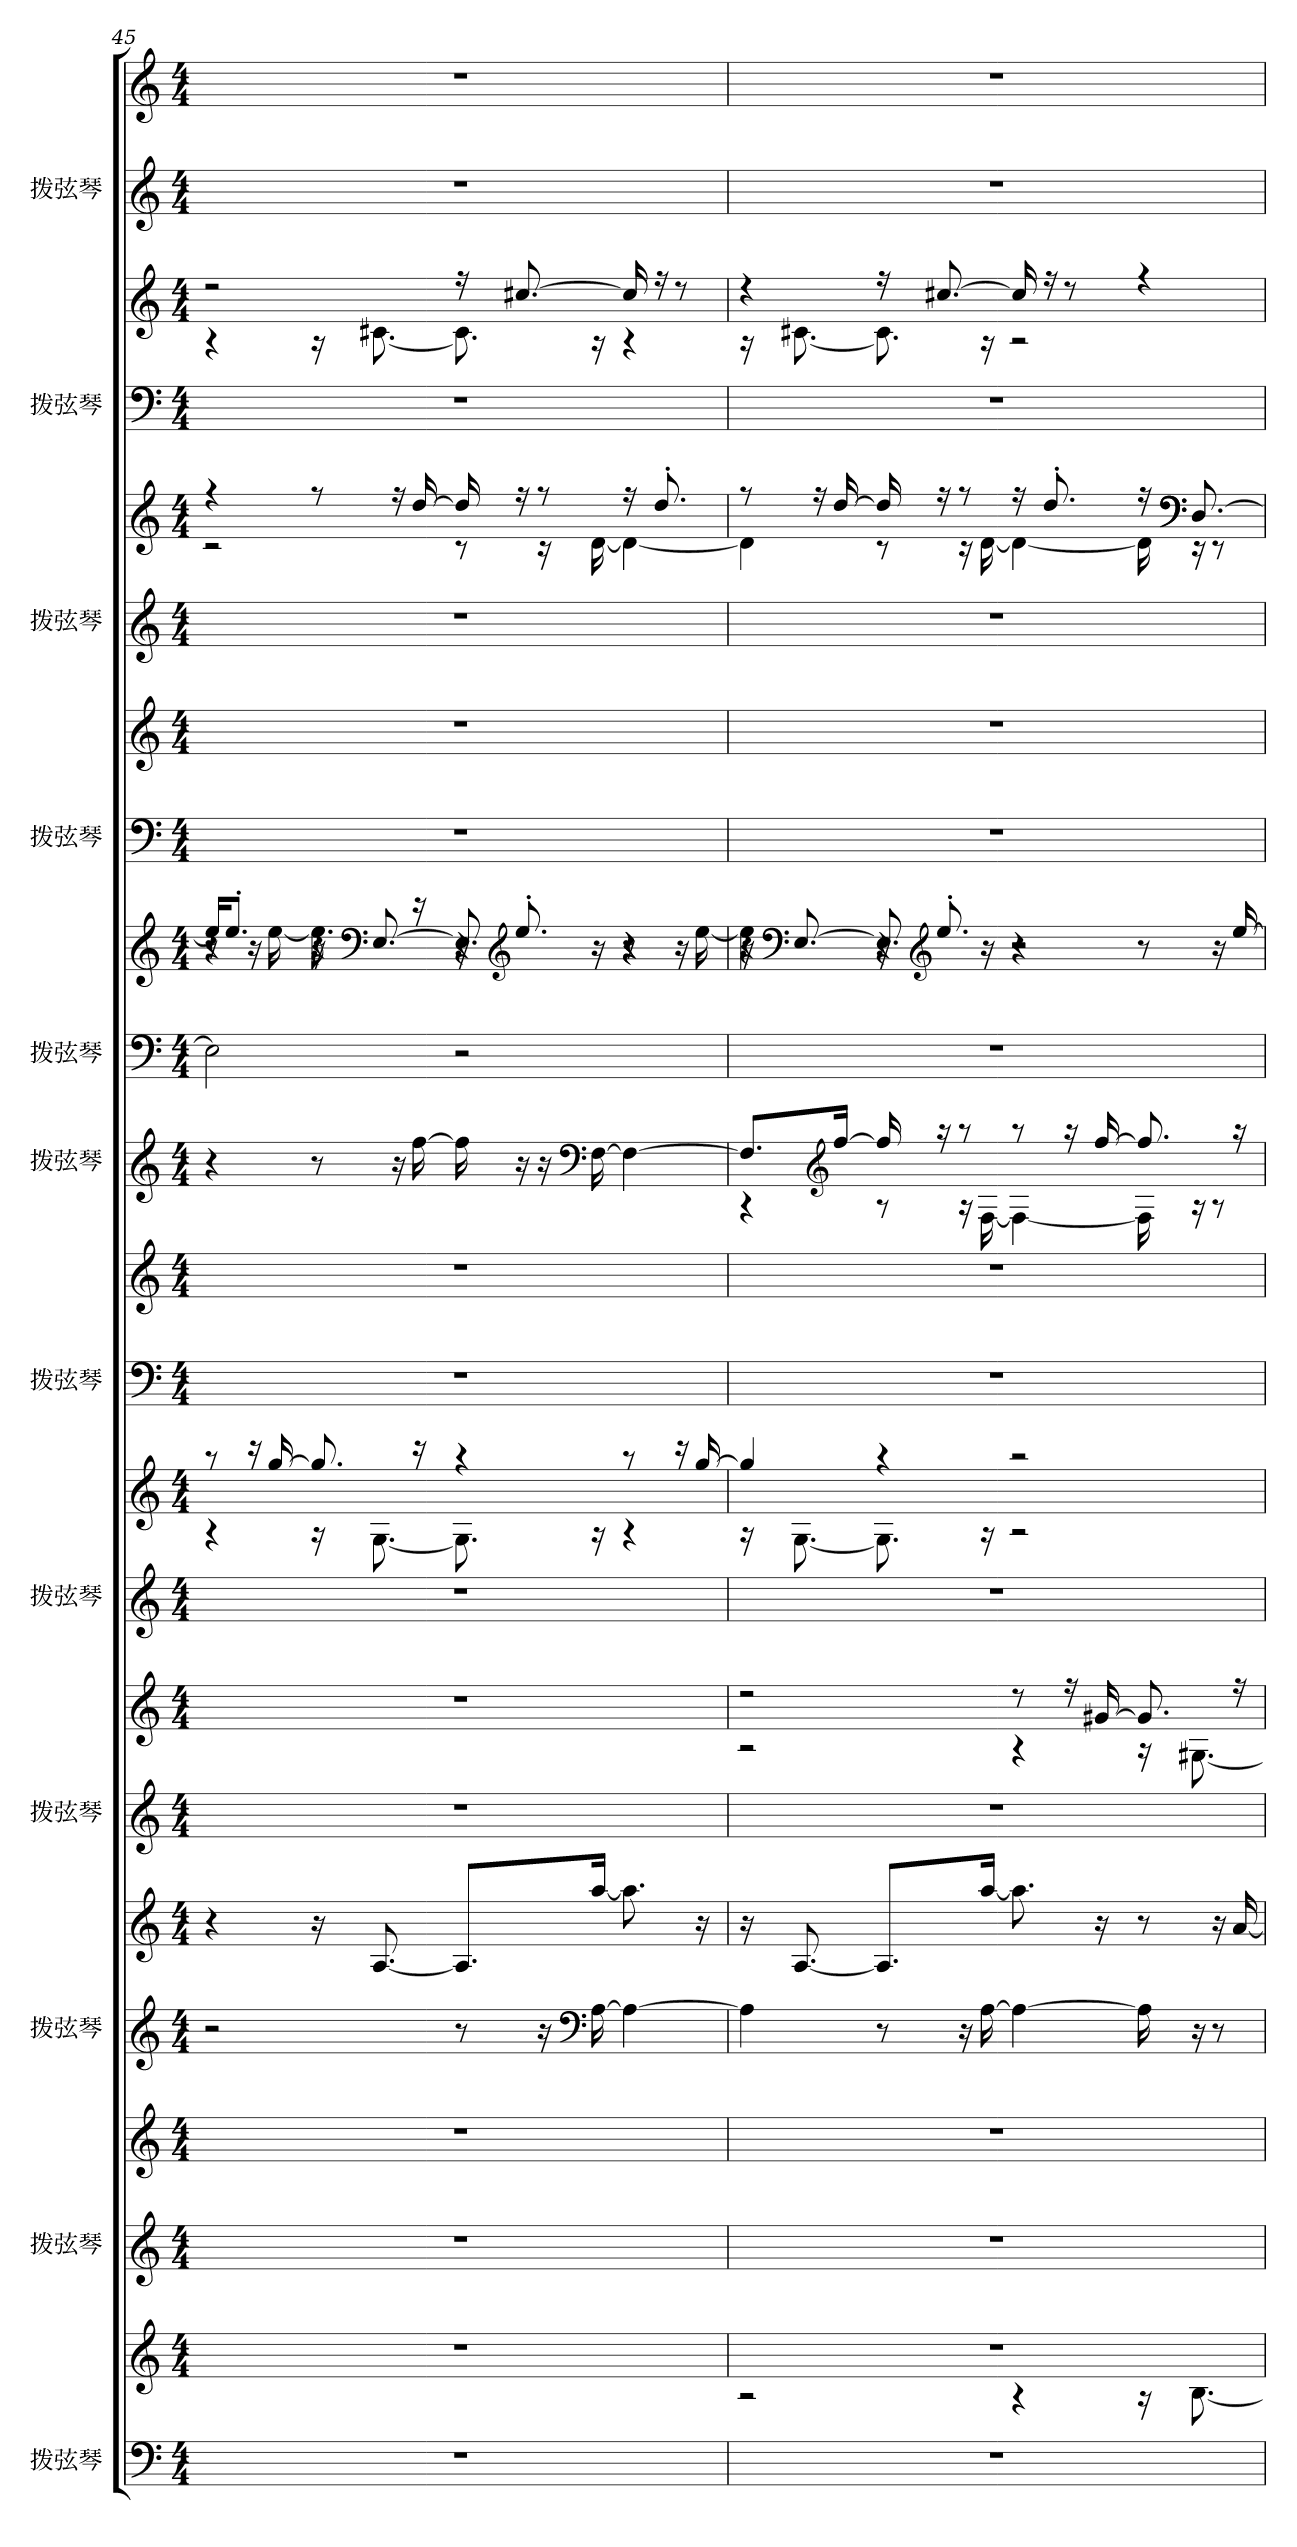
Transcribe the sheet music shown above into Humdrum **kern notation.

**kern	**kern	**kern	**kern	**kern	**kern	**kern	**kern	**kern	**kern	**kern	**kern	**kern	**kern	**kern	**kern	**kern	**kern	**kern	**kern	**kern	**kern	**kern
*part12	*part12	*part11	*part11	*part10	*part10	*part9	*part9	*part8	*part8	*part7	*part7	*part6	*part5	*part5	*part4	*part4	*part3	*part3	*part2	*part2	*part1	*part1
*staff23	*staff22	*staff21	*staff20	*staff19	*staff18	*staff17	*staff16	*staff15	*staff14	*staff13	*staff12	*staff11	*staff10	*staff9	*staff8	*staff7	*staff6	*staff5	*staff4	*staff3	*staff2	*staff1
*I"拨弦琴	*	*I"拨弦琴	*	*I"拨弦琴	*	*I"拨弦琴	*	*I"拨弦琴	*	*I"拨弦琴	*	*I"拨弦琴	*I"拨弦琴	*	*I"拨弦琴	*	*I"拨弦琴	*	*I"拨弦琴	*	*I"拨弦琴	*
!!LO:PB:g=z
*clefF4	*clefG2	*clefG2	*clefG2	*clefG2	*clefG2	*clefG2	*clefG2	*clefG2	*clefG2	*clefF4	*clefG2	*clefG2	*clefF4	*clefG2	*clefF4	*clefG2	*clefG2	*clefG2	*clefF4	*clefG2	*clefG2	*clefG2
*k[]	*k[]	*k[]	*k[]	*k[]	*k[]	*k[]	*k[]	*k[]	*k[]	*k[]	*k[]	*k[]	*k[]	*k[]	*k[]	*k[]	*k[]	*k[]	*k[]	*k[]	*k[]	*k[]
*M4/4	*M4/4	*M4/4	*M4/4	*M4/4	*M4/4	*M4/4	*M4/4	*M4/4	*M4/4	*M4/4	*M4/4	*M4/4	*M4/4	*M4/4	*M4/4	*M4/4	*M4/4	*M4/4	*M4/4	*M4/4	*M4/4	*M4/4
=45	=45	=45	=45	=45	=45	=45	=45	=45	=45	=45	=45	=45	=45	=45	=45	=45	=45	=45	=45	=45	=45	=45
*	*	*	*	*	*	*	*	*	*^	*	*	*	*	*^	*	*	*	*^	*	*^	*	*
*	*	*	*	*	*	*	*	*	*	*	*	*	*	*	*	*^	*	*	*	*	*	*	*	*	*	*
1r	1r	1r	1r	2r	4r	1r	1r	1r	8r	4r	1r	1r	4r	2E\]	16ee/KL]	8r	4r	1r	1r	1r	4r	2r	1r	2r	4r	1r	1r
.	.	.	.	.	.	.	.	.	.	.	.	.	.	.	8.ee'/J	.	.	.	.	.	.	.	.	.	.	.	.
.	.	.	.	.	.	.	.	.	16r	.	.	.	.	.	.	16r	.	.	.	.	.	.	.	.	.	.	.
.	.	.	.	.	.	.	.	.	[16gg/	.	.	.	.	.	.	[16ee\	.	.	.	.	.	.	.	.	.	.	.
.	.	.	.	.	16r	.	.	.	8.gg/]	16r	.	.	8r	.	4r	8.ee\]	16r	.	.	.	8r	.	.	.	16r	.	.
*	*	*	*	*	*	*	*	*	*	*	*	*	*	*	*clefF4	*	*	*	*	*	*	*	*	*	*	*	*
.	.	.	.	.	[8.A/	.	.	.	.	[8.G\	.	.	.	.	.	.	[8.E/	.	.	.	.	.	.	.	[8.c#X\	.	.
.	.	.	.	.	.	.	.	.	.	.	.	.	16r	.	.	.	.	.	.	.	16r	.	.	.	.	.	.
.	.	.	.	.	.	.	.	.	16r	.	.	.	[16ff\	.	.	16r	.	.	.	.	[16dd/	.	.	.	.	.	.
.	.	.	.	8r	8.A/L]	.	.	.	4r	8.G\]	.	.	16ff\]	2r	16r	4r	8.E/]	.	.	.	16dd/]	8r	.	16r	8.c#\]	.	.
*	*	*	*	*	*	*	*	*	*	*	*	*	*	*	*clefG2	*	*	*	*	*	*	*	*	*	*	*	*
.	.	.	.	.	.	.	.	.	.	.	.	.	16r	.	8.ee'/	.	.	.	.	.	16r	.	.	[8.cc#X/	.	.	.
.	.	.	.	16r	.	.	.	.	.	.	.	.	16r	.	.	.	.	.	.	.	8r	16r	.	.	.	.	.
*	*	*	*	*clefF4	*	*	*	*	*	*	*	*	*clefF4	*	*	*	*	*	*	*	*	*	*	*	*	*	*
.	.	.	.	[16A\	[16aa/Jk	.	.	.	.	16r	.	.	[16F\	.	.	.	16r	.	.	.	.	[16d\	.	.	16r	.	.
.	.	.	.	4A\_	8.aa\]	.	.	.	8r	4r	.	.	4F\_	.	4r	8r	4r	.	.	.	16r	4d\_	.	16cc#/]	4r	.	.
.	.	.	.	.	.	.	.	.	.	.	.	.	.	.	.	.	.	.	.	.	8.dd'/	.	.	16r	.	.	.
.	.	.	.	.	.	.	.	.	16r	.	.	.	.	.	.	16r	.	.	.	.	.	.	.	8r	.	.	.
.	.	.	.	.	16r	.	.	.	[16gg/	.	.	.	.	.	.	[16ee\	.	.	.	.	.	.	.	.	.	.	.
!!LO:PB:g=z
=46	=46	=46	=46	=46	=46	=46	=46	=46	=46	=46	=46	=46	=46	=46	=46	=46	=46	=46	=46	=46	=46	=46	=46	=46	=46	=46	=46
*	*^	*	*	*	*	*	*^	*	*	*	*	*	*^	*	*	*	*	*	*	*	*	*	*	*	*	*	*
1r	1r	2r	1r	1r	4A\]	16r	1r	2r	2r	1r	4gg/]	16r	1r	1r	8.F/L]	4r	1r	4r	4ee\]	16r	1r	1r	1r	8r	4d\]	1r	4r	16r	1r	1r
*	*	*	*	*	*	*	*	*	*	*	*	*	*	*	*	*	*	*clefF4	*	*	*	*	*	*	*	*	*	*	*	*
.	.	.	.	.	.	[8.A/	.	.	.	.	.	[8.G\	.	.	.	.	.	.	.	[8.E/	.	.	.	.	.	.	.	[8.c#X\	.	.
.	.	.	.	.	.	.	.	.	.	.	.	.	.	.	.	.	.	.	.	.	.	.	.	16r	.	.	.	.	.	.
*	*	*	*	*	*	*	*	*	*	*	*	*	*	*	*clefG2	*	*	*	*	*	*	*	*	*	*	*	*	*	*	*
.	.	.	.	.	.	.	.	.	.	.	.	.	.	.	[16ff/Jk	.	.	.	.	.	.	.	.	[16dd/	.	.	.	.	.	.
.	.	.	.	.	8r	8.A/L]	.	.	.	.	4r	8.G\]	.	.	16ff/]	8r	.	16r	4r	8.E/]	.	.	.	16dd/]	8r	.	16r	8.c#\]	.	.
*	*	*	*	*	*	*	*	*	*	*	*	*	*	*	*	*	*	*clefG2	*	*	*	*	*	*	*	*	*	*	*	*
.	.	.	.	.	.	.	.	.	.	.	.	.	.	.	16r	.	.	8.ee'/	.	.	.	.	.	16r	.	.	[8.cc#X/	.	.	.
.	.	.	.	.	16r	.	.	.	.	.	.	.	.	.	8r	16r	.	.	.	.	.	.	.	8r	16r	.	.	.	.	.
.	.	.	.	.	[16A\	[16aa/Jk	.	.	.	.	.	16r	.	.	.	[16F\	.	.	.	16r	.	.	.	.	[16d\	.	.	16r	.	.
.	.	4r	.	.	4A\_	8.aa\]	.	8r	4r	.	2r	2r	.	.	8r	4F\_	.	4r	2r	2r	.	.	.	16r	4d\_	.	16cc#/]	2r	.	.
.	.	.	.	.	.	.	.	.	.	.	.	.	.	.	.	.	.	.	.	.	.	.	.	8.dd'/	.	.	16r	.	.	.
.	.	.	.	.	.	.	.	16r	.	.	.	.	.	.	16r	.	.	.	.	.	.	.	.	.	.	.	8r	.	.	.
.	.	.	.	.	.	16r	.	[16g#X/	.	.	.	.	.	.	[16ff/	.	.	.	.	.	.	.	.	.	.	.	.	.	.	.
.	.	16r	.	.	16A\]	8r	.	8.g#/]	16r	.	.	.	.	.	8.ff/]	16F\]	.	8r	.	.	.	.	.	16r	16d\]	.	4r	.	.	.
*	*	*	*	*	*	*	*	*	*	*	*	*	*	*	*	*	*	*	*	*	*	*	*	*clefF4	*	*	*	*	*	*
.	.	[8.B\	.	.	16r	.	.	.	[8.G#X\	.	.	.	.	.	.	16r	.	.	.	.	.	.	.	[8.D/	16r	.	.	.	.	.
.	.	.	.	.	8r	16r	.	.	.	.	.	.	.	.	.	8r	.	16r	.	.	.	.	.	.	8r	.	.	.	.	.
.	.	.	.	.	.	[16a/	.	16r	.	.	.	.	.	.	16r	.	.	[16ee/	.	.	.	.	.	.	.	.	.	.	.	.
*	*v	*v	*	*	*	*	*	*v	*v	*	*v	*v	*	*	*v	*v	*	*v	*v	*v	*	*	*	*v	*v	*	*v	*v	*	*
=	=	=	=	=	=	=	=	=	=	=	=	=	=	=	=	=	=	=	=	=	=	=
*-	*-	*-	*-	*-	*-	*-	*-	*-	*-	*-	*-	*-	*-	*-	*-	*-	*-	*-	*-	*-	*-	*-
